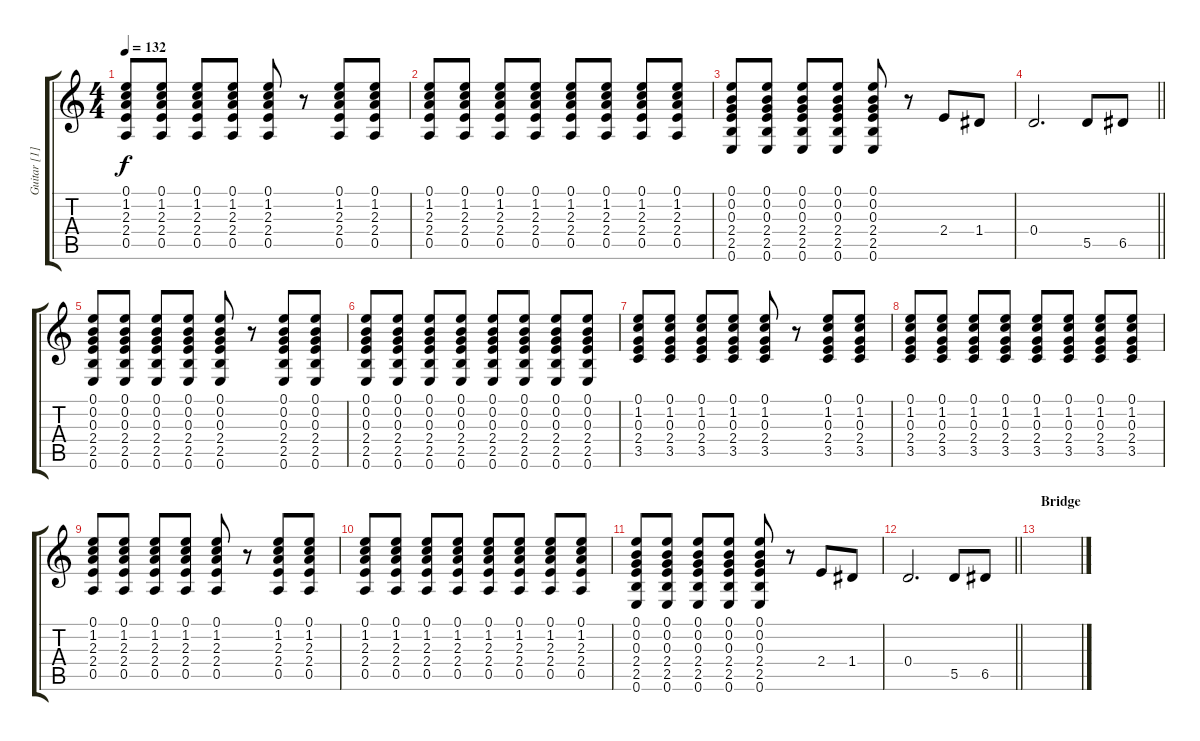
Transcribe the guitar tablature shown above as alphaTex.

\track ("Guitar [1]" "Guitar [1]") {instrument overdrivenguitar}
\staff {score tabs}
\tuning (E4 B3 G3 D3 A2 E2) {hide}
\ts (4 4)
\tempo 132
\clef g2
\ks c
(0.1 1.2 2.3 2.4 0.5).8{dy f} (0.1 1.2 2.3 2.4 0.5).8 (0.1 1.2 2.3 2.4 0.5).8 (0.1 1.2 2.3 2.4 0.5).8 (0.1 1.2 2.3 2.4 0.5).8 r.8 (0.1 1.2 2.3 2.4 0.5).8 (0.1 1.2 2.3 2.4 0.5).8 |
(0.1 1.2 2.3 2.4 0.5).8 (0.1 1.2 2.3 2.4 0.5).8 (0.1 1.2 2.3 2.4 0.5).8 (0.1 1.2 2.3 2.4 0.5).8 (0.1 1.2 2.3 2.4 0.5).8 (0.1 1.2 2.3 2.4 0.5).8 (0.1 1.2 2.3 2.4 0.5).8 (0.1 1.2 2.3 2.4 0.5).8 |
(0.1 0.2 0.3 2.4 2.5 0.6).8 (0.1 0.2 0.3 2.4 2.5 0.6).8 (0.1 0.2 0.3 2.4 2.5 0.6).8 (0.1 0.2 0.3 2.4 2.5 0.6).8 (0.1 0.2 0.3 2.4 2.5 0.6).8 r.8 2.4.8 1.4.8 |
\barLineRight lightlight
0.4.2{d} 5.5.8 6.5.8 |
(0.1 0.2 0.3 2.4 2.5 0.6).8 (0.1 0.2 0.3 2.4 2.5 0.6).8 (0.1 0.2 0.3 2.4 2.5 0.6).8 (0.1 0.2 0.3 2.4 2.5 0.6).8 (0.1 0.2 0.3 2.4 2.5 0.6).8 r.8 (0.1 0.2 0.3 2.4 2.5 0.6).8 (0.1 0.2 0.3 2.4 2.5 0.6).8 |
(0.1 0.2 0.3 2.4 2.5 0.6).8 (0.1 0.2 0.3 2.4 2.5 0.6).8 (0.1 0.2 0.3 2.4 2.5 0.6).8 (0.1 0.2 0.3 2.4 2.5 0.6).8 (0.1 0.2 0.3 2.4 2.5 0.6).8 (0.1 0.2 0.3 2.4 2.5 0.6).8 (0.1 0.2 0.3 2.4 2.5 0.6).8 (0.1 0.2 0.3 2.4 2.5 0.6).8 |
(0.1 1.2 0.3 2.4 3.5).8 (0.1 1.2 0.3 2.4 3.5).8 (0.1 1.2 0.3 2.4 3.5).8 (0.1 1.2 0.3 2.4 3.5).8 (0.1 1.2 0.3 2.4 3.5).8 r.8 (0.1 1.2 0.3 2.4 3.5).8 (0.1 1.2 0.3 2.4 3.5).8 |
(0.1 1.2 0.3 2.4 3.5).8 (0.1 1.2 0.3 2.4 3.5).8 (0.1 1.2 0.3 2.4 3.5).8 (0.1 1.2 0.3 2.4 3.5).8 (0.1 1.2 0.3 2.4 3.5).8 (0.1 1.2 0.3 2.4 3.5).8 (0.1 1.2 0.3 2.4 3.5).8 (0.1 1.2 0.3 2.4 3.5).8 |
(0.1 1.2 2.3 2.4 0.5).8 (0.1 1.2 2.3 2.4 0.5).8 (0.1 1.2 2.3 2.4 0.5).8 (0.1 1.2 2.3 2.4 0.5).8 (0.1 1.2 2.3 2.4 0.5).8 r.8 (0.1 1.2 2.3 2.4 0.5).8 (0.1 1.2 2.3 2.4 0.5).8 |
(0.1 1.2 2.3 2.4 0.5).8 (0.1 1.2 2.3 2.4 0.5).8 (0.1 1.2 2.3 2.4 0.5).8 (0.1 1.2 2.3 2.4 0.5).8 (0.1 1.2 2.3 2.4 0.5).8 (0.1 1.2 2.3 2.4 0.5).8 (0.1 1.2 2.3 2.4 0.5).8 (0.1 1.2 2.3 2.4 0.5).8 |
(0.1 0.2 0.3 2.4 2.5 0.6).8 (0.1 0.2 0.3 2.4 2.5 0.6).8 (0.1 0.2 0.3 2.4 2.5 0.6).8 (0.1 0.2 0.3 2.4 2.5 0.6).8 (0.1 0.2 0.3 2.4 2.5 0.6).8 r.8 2.4.8 1.4.8 |
\barLineRight lightlight
0.4.2{d} 5.5.8 6.5.8 |
\section ("" "Bridge")
